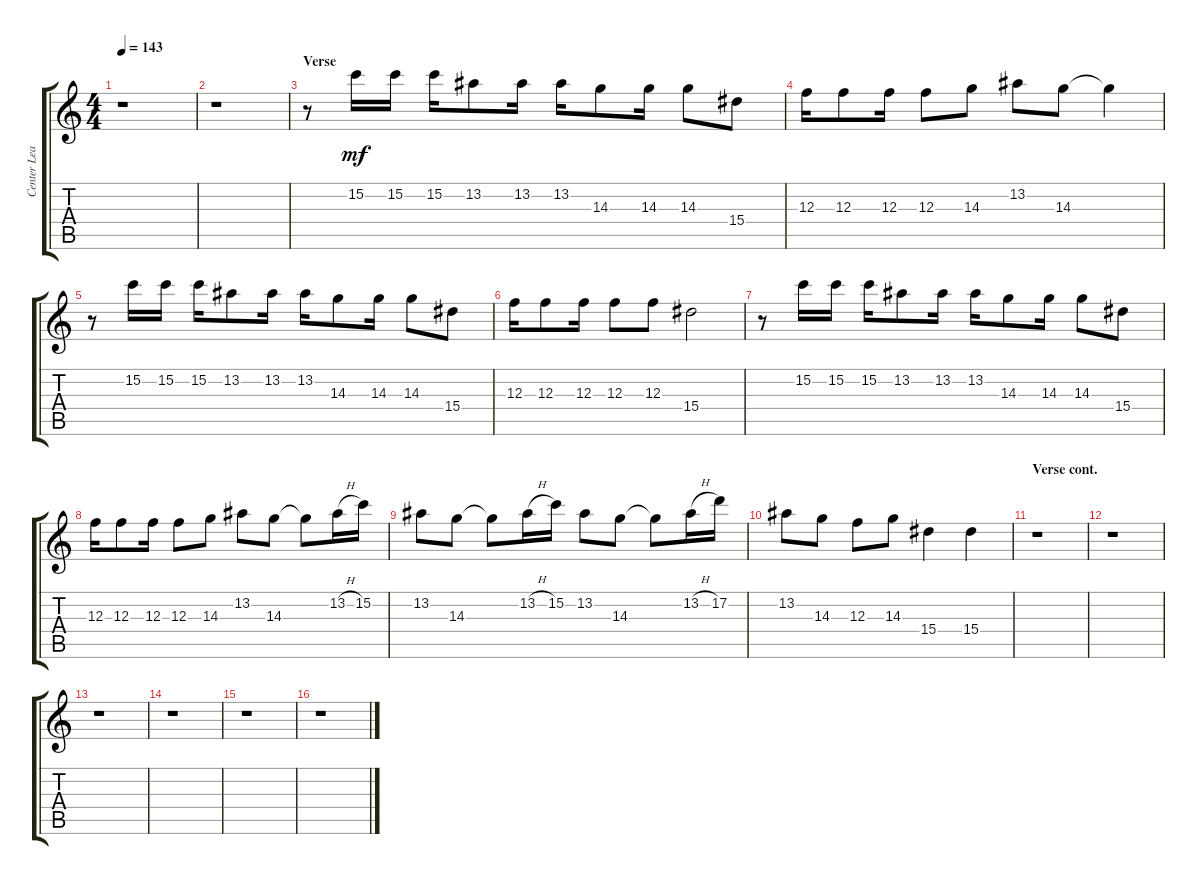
\track ("Center Lead 1" "Center Lea") {instrument overdrivenguitar}
\staff {score tabs}
\tuning (D4 A3 F3 C3 G2 C2) {hide}
\ts (4 4)
\tempo 143
\clef g2
\ks aminor
r.1{dy mf} |
r.1 |
\section ("" "Verse")
r.8 15.2.16 15.2.16 15.2.16 13.2.8 13.2.16 13.2.16 14.3.8 14.3.16 14.3.8 15.4.8 |
12.3.16 12.3.8 12.3.16 12.3.8 14.3.8 13.2.8 14.3.8 14.3{t}.4 |
r.8 15.2.16 15.2.16 15.2.16 13.2.8 13.2.16 13.2.16 14.3.8 14.3.16 14.3.8 15.4.8 |
12.3.16 12.3.8 12.3.16 12.3.8 12.3.8 15.4.2 |
r.8 15.2.16 15.2.16 15.2.16 13.2.8 13.2.16 13.2.16 14.3.8 14.3.16 14.3.8 15.4.8 |
12.3.16 12.3.8 12.3.16 12.3.8 14.3.8 13.2.8 14.3.8 14.3{t}.8 13.2{h}.16 15.2.16 |
13.2.8 14.3.8 14.3{t}.8 13.2{h}.16 15.2.16 13.2.8 14.3.8 14.3{t}.8 13.2{h}.16 17.2.16 |
13.2.8 14.3.8 12.3.8 14.3.8 15.4.4 15.4.4 |
\section ("" "Verse cont.")
r.1 |
r.1 |
r.1 |
r.1 |
r.1 |
r.1
